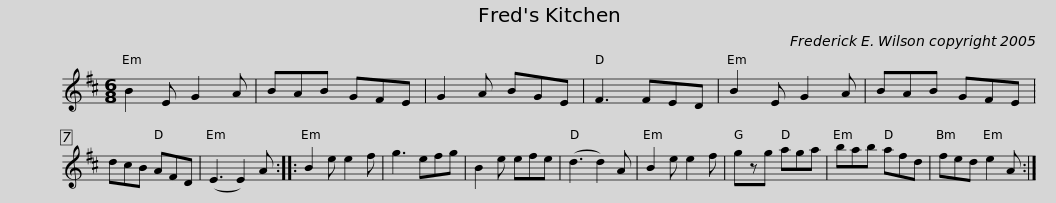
X:1
L:1/8
M:6/8
I:linebreak $
K:D
V:1 treble
V:1
 B2 E G2 A | BAB GFE | G2 A BGE | F3 FED | B2 E G2 A | %5
 BAB GFE | dcB AFD | (E3 E2) A ::$ B2 e e2 f | g3 efg | %10
 B2 e efe | (d3 d2) A | B2 e e2 f | gzg aga | bab afd | %15
 fed e2 A :| %16
